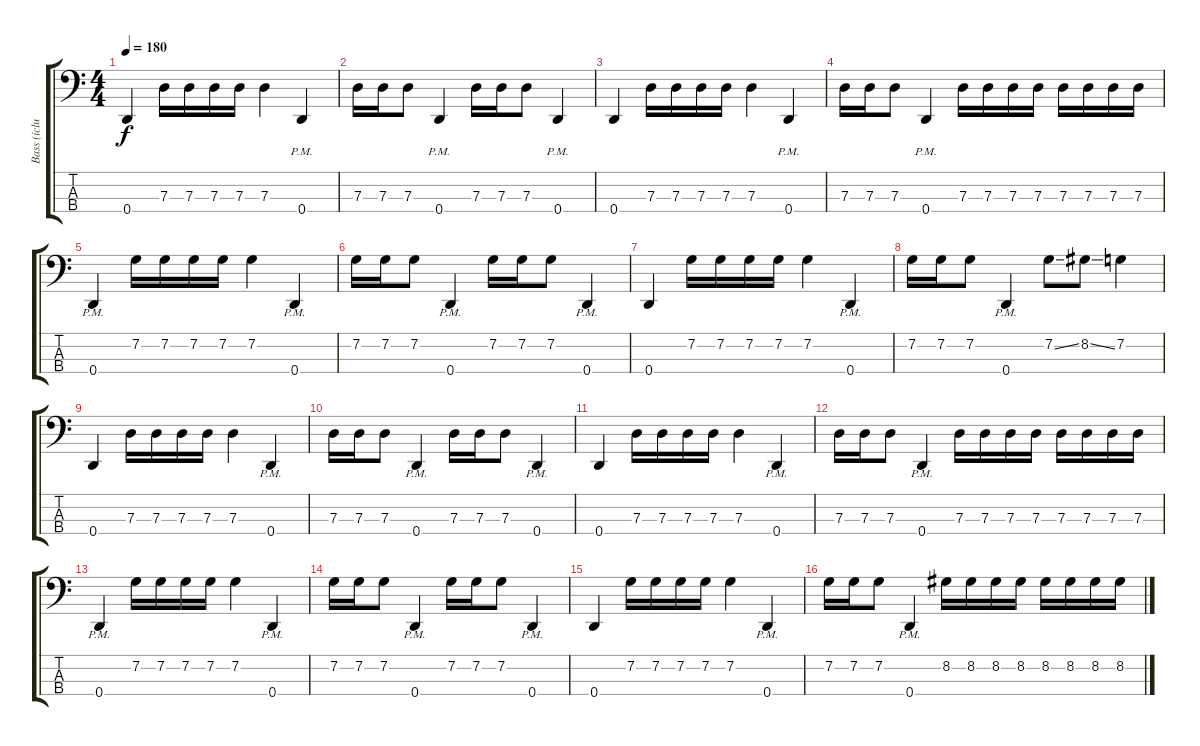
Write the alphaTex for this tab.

\track ("Bass (icluyed)" "Bass (iclu") {instrument electricbasspick}
\staff {score tabs}
\tuning (F2 C2 G1 D1) {hide}
\ts (4 4)
\tempo 180
\clef f4
\ks c
0.4.4{dy f} 7.3.16 7.3.16 7.3.16 7.3.16 7.3.4 0.4{pm}.4 |
7.3.16 7.3.16 7.3.8 0.4{pm}.4 7.3.16 7.3.16 7.3.8 0.4{pm}.4 |
0.4.4 7.3.16 7.3.16 7.3.16 7.3.16 7.3.4 0.4{pm}.4 |
7.3.16 7.3.16 7.3.8 0.4{pm}.4 7.3.16 7.3.16 7.3.16 7.3.16 7.3.16 7.3.16 7.3.16 7.3.16 |
0.4{pm}.4 7.2.16 7.2.16 7.2.16 7.2.16 7.2.4 0.4{pm}.4 |
7.2.16 7.2.16 7.2.8 0.4{pm}.4 7.2.16 7.2.16 7.2.8 0.4{pm}.4 |
0.4.4 7.2.16 7.2.16 7.2.16 7.2.16 7.2.4 0.4{pm}.4 |
7.2.16 7.2.16 7.2.8 0.4{pm}.4 7.2{ss}.8 8.2{ss}.8 7.2.4 |
0.4.4 7.3.16 7.3.16 7.3.16 7.3.16 7.3.4 0.4{pm}.4 |
7.3.16 7.3.16 7.3.8 0.4{pm}.4 7.3.16 7.3.16 7.3.8 0.4{pm}.4 |
0.4.4 7.3.16 7.3.16 7.3.16 7.3.16 7.3.4 0.4{pm}.4 |
7.3.16 7.3.16 7.3.8 0.4{pm}.4 7.3.16 7.3.16 7.3.16 7.3.16 7.3.16 7.3.16 7.3.16 7.3.16 |
0.4{pm}.4 7.2.16 7.2.16 7.2.16 7.2.16 7.2.4 0.4{pm}.4 |
7.2.16 7.2.16 7.2.8 0.4{pm}.4 7.2.16 7.2.16 7.2.8 0.4{pm}.4 |
0.4.4 7.2.16 7.2.16 7.2.16 7.2.16 7.2.4 0.4{pm}.4 |
7.2.16 7.2.16 7.2.8 0.4{pm}.4 8.2.16 8.2.16 8.2.16 8.2.16 8.2.16 8.2.16 8.2.16 8.2.16
